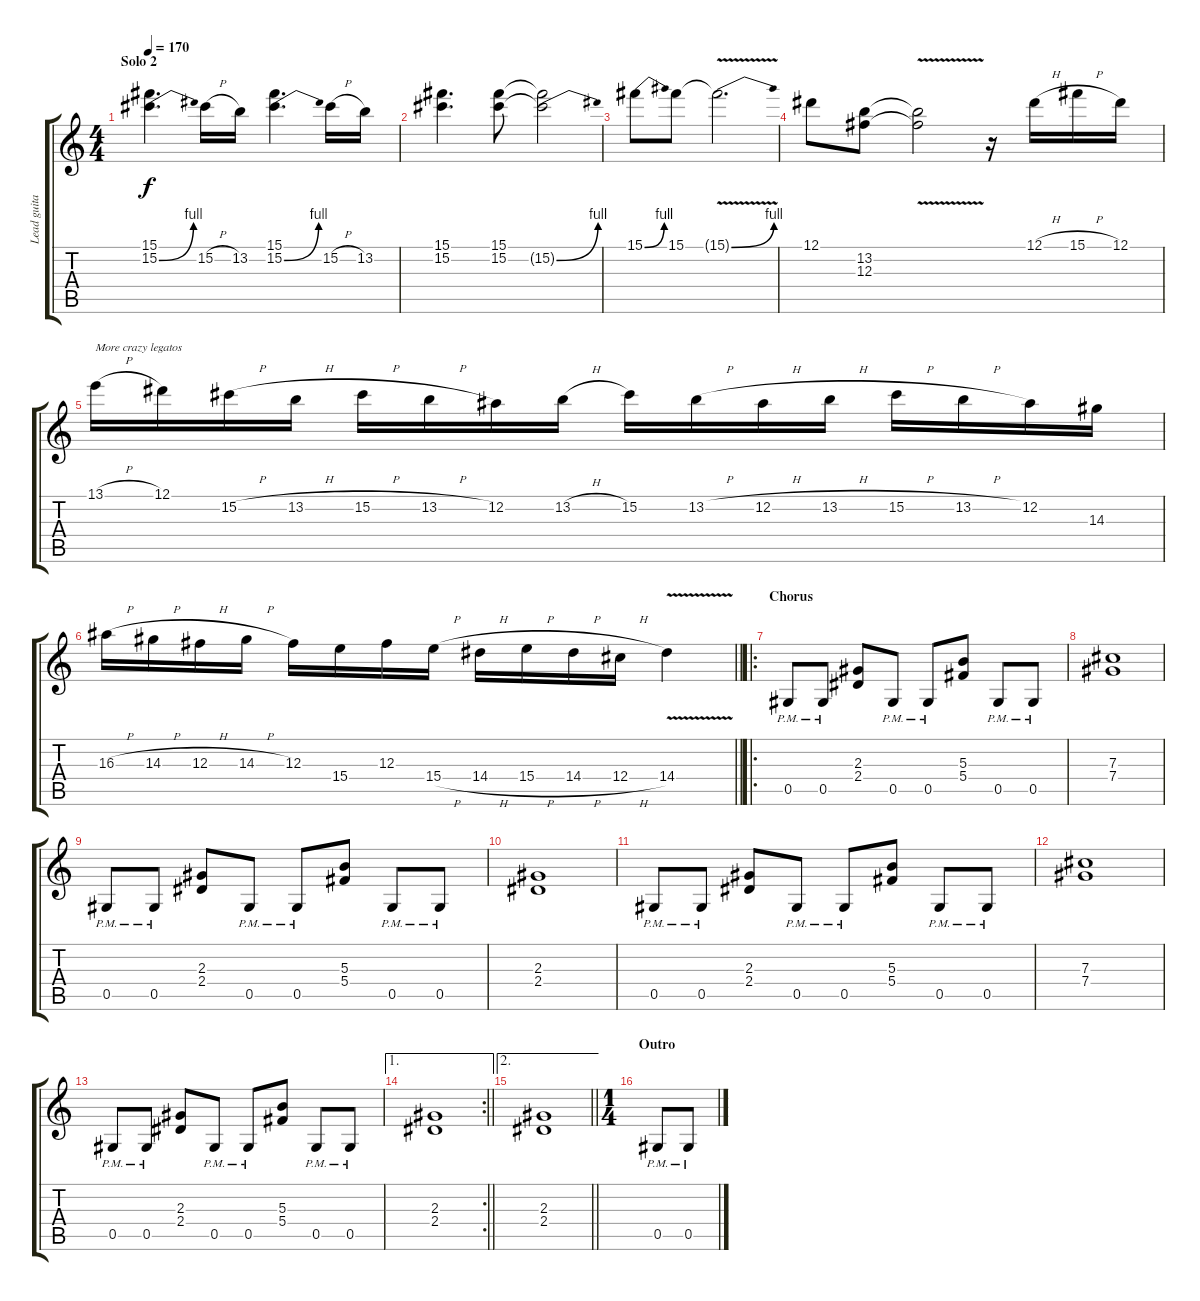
\track ("Lead guitar" "Lead guita") {instrument distortionguitar}
\staff {score tabs}
\tuning (Eb4 Bb3 Gb3 Db3 Ab2 Eb2) {hide}
\ts (4 4)
\section ("" "Solo 2")
\tempo 170
\clef g2
\ks aminor
(15.1 15.2{be (bend 0 0 60 4)}).4{d dy f} 15.2{h}.16 13.2.16 (15.1 15.2{be (bend 0 0 60 4)}).4{d} 15.2{h}.16 13.2.16 |
(15.1 15.2).4{d} (15.1 15.2).8 (15.1{t} 15.2{be (bend 0 0 60 4) t}).2 |
15.1{be (bend 0 0 60 4)}.8 15.1.8 15.1{be (bend 0 0 60 4) v t}.2{d} |
12.1.8 (13.2 12.3).8 (13.2{v t} 12.3{v t}).2 r.16 12.1{h}.16 15.1{h}.16 12.1.16 |
13.1{h}.16{txt "More crazy legatos"} 12.1.16 15.2{h}.16 13.2{h}.16 15.2{h}.16 13.2{h}.16 12.2.16 13.2{h}.16 15.2.16 13.2{h}.16 12.2{h}.16 13.2{h}.16 15.2{h}.16 13.2{h}.16 12.2.16 14.3.16 |
\barLineRight lightlight
16.3{h}.16 14.3{h}.16 12.3{h}.16 14.3{h}.16 12.3.16 15.4.16 12.3.16 15.4{h}.16 14.4{h}.16 15.4{h}.16 14.4{h}.16 12.4{h}.16 14.4{v}.4 |
\ro
\section ("" "Chorus")
0.5{pm}.8 0.5{pm}.8 (2.3 2.4).8 0.5{pm}.8 0.5{pm}.8 (5.3 5.4).8 0.5{pm}.8 0.5{pm}.8 |
(7.3 7.4).1 |
0.5{pm}.8 0.5{pm}.8 (2.3 2.4).8 0.5{pm}.8 0.5{pm}.8 (5.3 5.4).8 0.5{pm}.8 0.5{pm}.8 |
(2.3 2.4).1 |
0.5{pm}.8 0.5{pm}.8 (2.3 2.4).8 0.5{pm}.8 0.5{pm}.8 (5.3 5.4).8 0.5{pm}.8 0.5{pm}.8 |
(7.3 7.4).1 |
0.5{pm}.8 0.5{pm}.8 (2.3 2.4).8 0.5{pm}.8 0.5{pm}.8 (5.3 5.4).8 0.5{pm}.8 0.5{pm}.8 |
\ae 1
\rc 2
\barLineRight lightlight
(2.3 2.4).1 |
\ae 2
\barLineRight lightlight
(2.3 2.4).1 |
\ts (1 4)
\section ("" "Outro")
0.5{pm}.8 0.5{pm}.8
